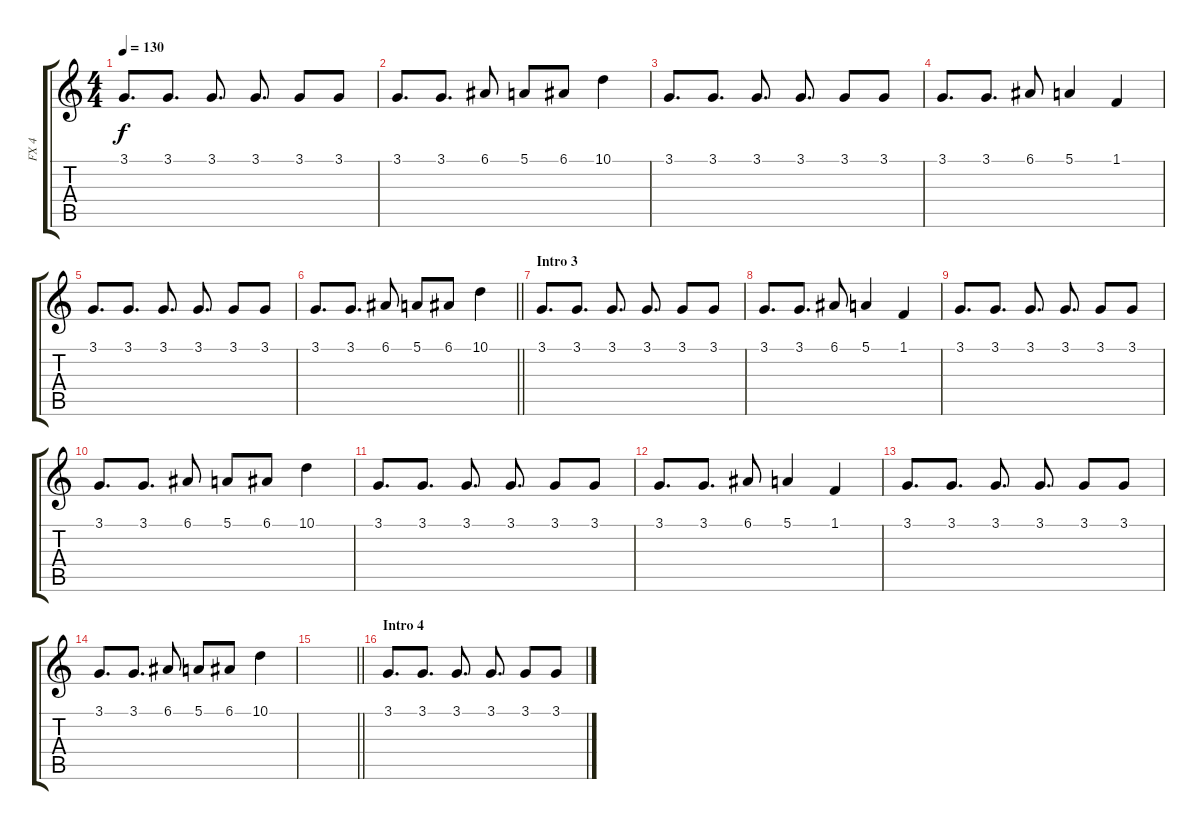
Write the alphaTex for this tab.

\track ("FX 4" "FX 4") {instrument lead1square}
\staff {score tabs}
\tuning (E4 B3 G3 D3 A2 E2) {hide}
\ts (4 4)
\tempo 130
\clef g2
\ks c
3.1.8{d dy f} 3.1.8{d} 3.1.8{d} 3.1.8{d} 3.1.8 3.1.8 |
3.1.8{d} 3.1.8{d} 6.1.8 5.1.8 6.1.8 10.1.4 |
3.1.8{d} 3.1.8{d} 3.1.8{d} 3.1.8{d} 3.1.8 3.1.8 |
3.1.8{d} 3.1.8{d} 6.1.8 5.1.4 1.1.4 |
3.1.8{d} 3.1.8{d} 3.1.8{d} 3.1.8{d} 3.1.8 3.1.8 |
\barLineRight lightlight
3.1.8{d} 3.1.8{d} 6.1.8 5.1.8 6.1.8 10.1.4 |
\section ("" "Intro 3")
3.1.8{d} 3.1.8{d} 3.1.8{d} 3.1.8{d} 3.1.8 3.1.8 |
3.1.8{d} 3.1.8{d} 6.1.8 5.1.4 1.1.4 |
3.1.8{d} 3.1.8{d} 3.1.8{d} 3.1.8{d} 3.1.8 3.1.8 |
3.1.8{d} 3.1.8{d} 6.1.8 5.1.8 6.1.8 10.1.4 |
3.1.8{d} 3.1.8{d} 3.1.8{d} 3.1.8{d} 3.1.8 3.1.8 |
3.1.8{d} 3.1.8{d} 6.1.8 5.1.4 1.1.4 |
3.1.8{d} 3.1.8{d} 3.1.8{d} 3.1.8{d} 3.1.8 3.1.8 |
3.1.8{d} 3.1.8{d} 6.1.8 5.1.8 6.1.8 10.1.4 |
\barLineRight lightlight
|
\section ("" "Intro 4")
3.1.8{d} 3.1.8{d} 3.1.8{d} 3.1.8{d} 3.1.8 3.1.8
